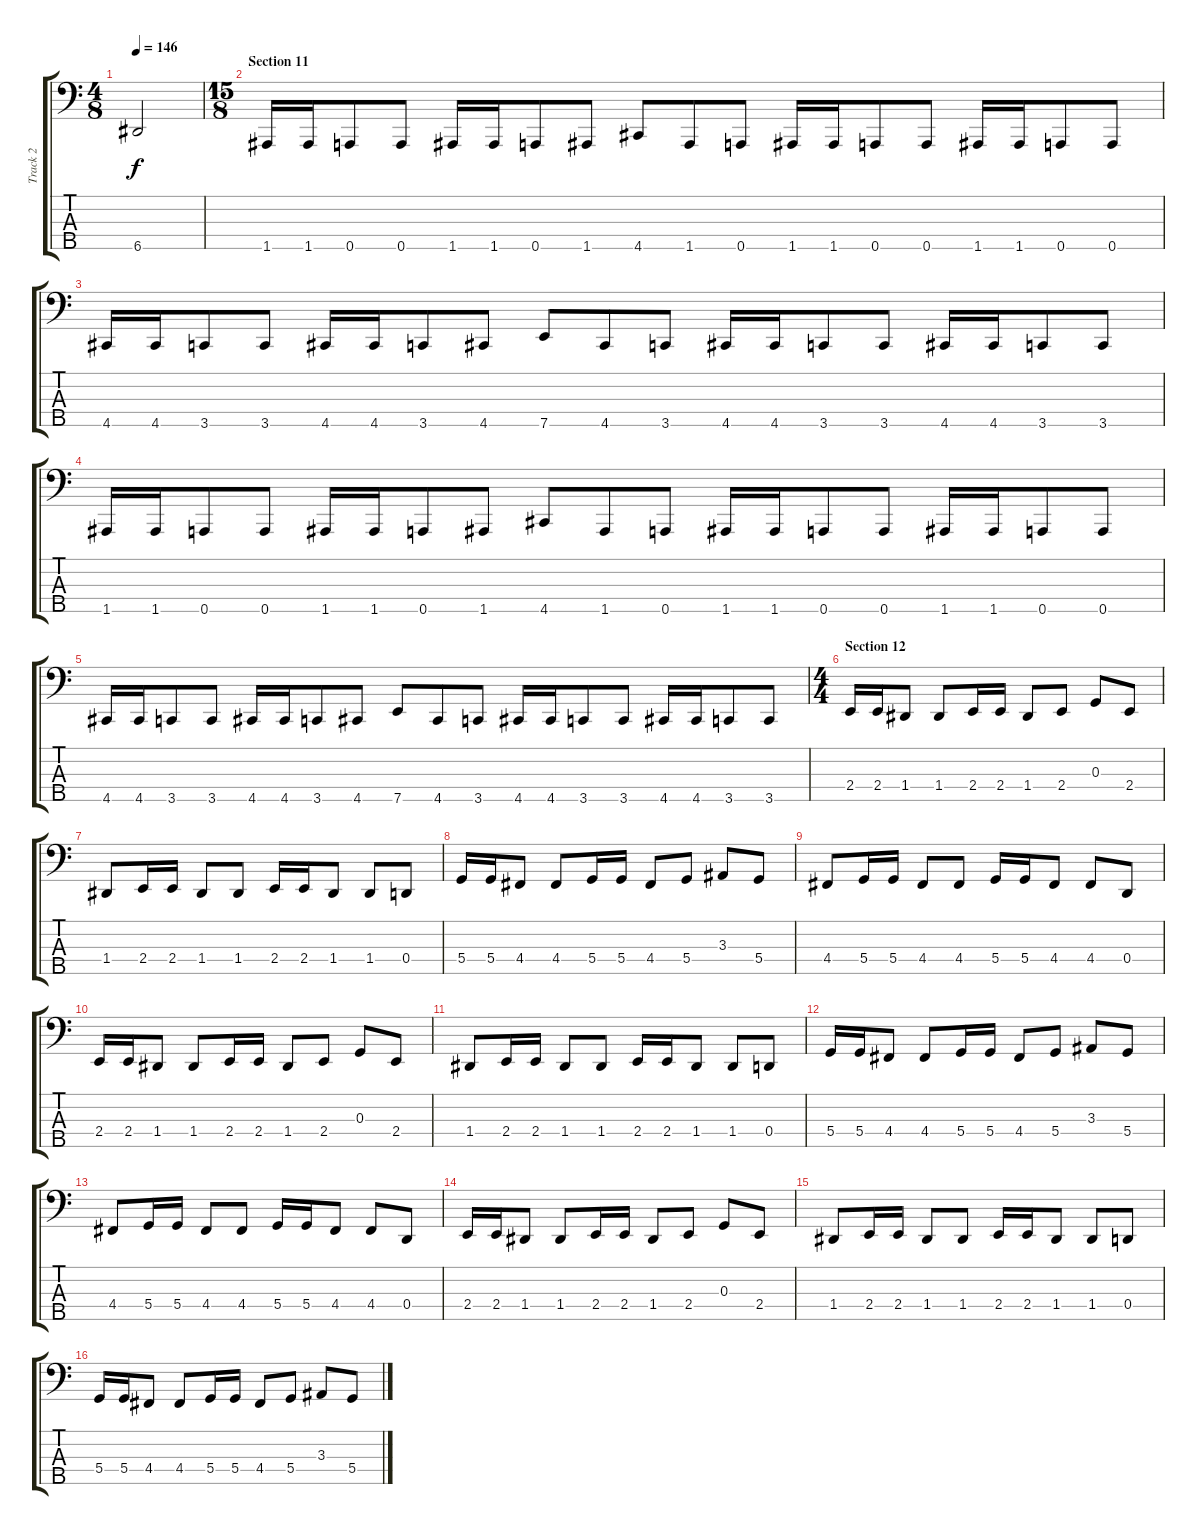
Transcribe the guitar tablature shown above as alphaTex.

\track ("Track 2" "Track 2") {instrument electricbassfinger}
\staff {score tabs}
\tuning (F2 C2 G1 D1 A0) {hide}
\ts (4 8)
\tempo 146
\clef f4
\ks c
6.5{t}.2{dy f} |
\ts (15 8)
\section ("" "Section 11")
1.5.16 1.5.16 0.5.8 0.5.8 1.5.16 1.5.16 0.5.8 1.5.8 4.5.8 1.5.8 0.5.8 1.5.16 1.5.16 0.5.8 0.5.8 1.5.16 1.5.16 0.5.8 0.5.8 |
4.5.16 4.5.16 3.5.8 3.5.8 4.5.16 4.5.16 3.5.8 4.5.8 7.5.8 4.5.8 3.5.8 4.5.16 4.5.16 3.5.8 3.5.8 4.5.16 4.5.16 3.5.8 3.5.8 |
1.5.16 1.5.16 0.5.8 0.5.8 1.5.16 1.5.16 0.5.8 1.5.8 4.5.8 1.5.8 0.5.8 1.5.16 1.5.16 0.5.8 0.5.8 1.5.16 1.5.16 0.5.8 0.5.8 |
4.5.16 4.5.16 3.5.8 3.5.8 4.5.16 4.5.16 3.5.8 4.5.8 7.5.8 4.5.8 3.5.8 4.5.16 4.5.16 3.5.8 3.5.8 4.5.16 4.5.16 3.5.8 3.5.8 |
\ts (4 4)
\section ("" "Section 12")
2.4.16 2.4.16 1.4.8 1.4.8 2.4.16 2.4.16 1.4.8 2.4.8 0.3.8 2.4.8 |
1.4.8 2.4.16 2.4.16 1.4.8 1.4.8 2.4.16 2.4.16 1.4.8 1.4.8 0.4.8 |
5.4.16 5.4.16 4.4.8 4.4.8 5.4.16 5.4.16 4.4.8 5.4.8 3.3.8 5.4.8 |
4.4.8 5.4.16 5.4.16 4.4.8 4.4.8 5.4.16 5.4.16 4.4.8 4.4.8 0.4.8 |
2.4.16 2.4.16 1.4.8 1.4.8 2.4.16 2.4.16 1.4.8 2.4.8 0.3.8 2.4.8 |
1.4.8 2.4.16 2.4.16 1.4.8 1.4.8 2.4.16 2.4.16 1.4.8 1.4.8 0.4.8 |
5.4.16 5.4.16 4.4.8 4.4.8 5.4.16 5.4.16 4.4.8 5.4.8 3.3.8 5.4.8 |
4.4.8 5.4.16 5.4.16 4.4.8 4.4.8 5.4.16 5.4.16 4.4.8 4.4.8 0.4.8 |
2.4.16 2.4.16 1.4.8 1.4.8 2.4.16 2.4.16 1.4.8 2.4.8 0.3.8 2.4.8 |
1.4.8 2.4.16 2.4.16 1.4.8 1.4.8 2.4.16 2.4.16 1.4.8 1.4.8 0.4.8 |
5.4.16 5.4.16 4.4.8 4.4.8 5.4.16 5.4.16 4.4.8 5.4.8 3.3.8 5.4.8
